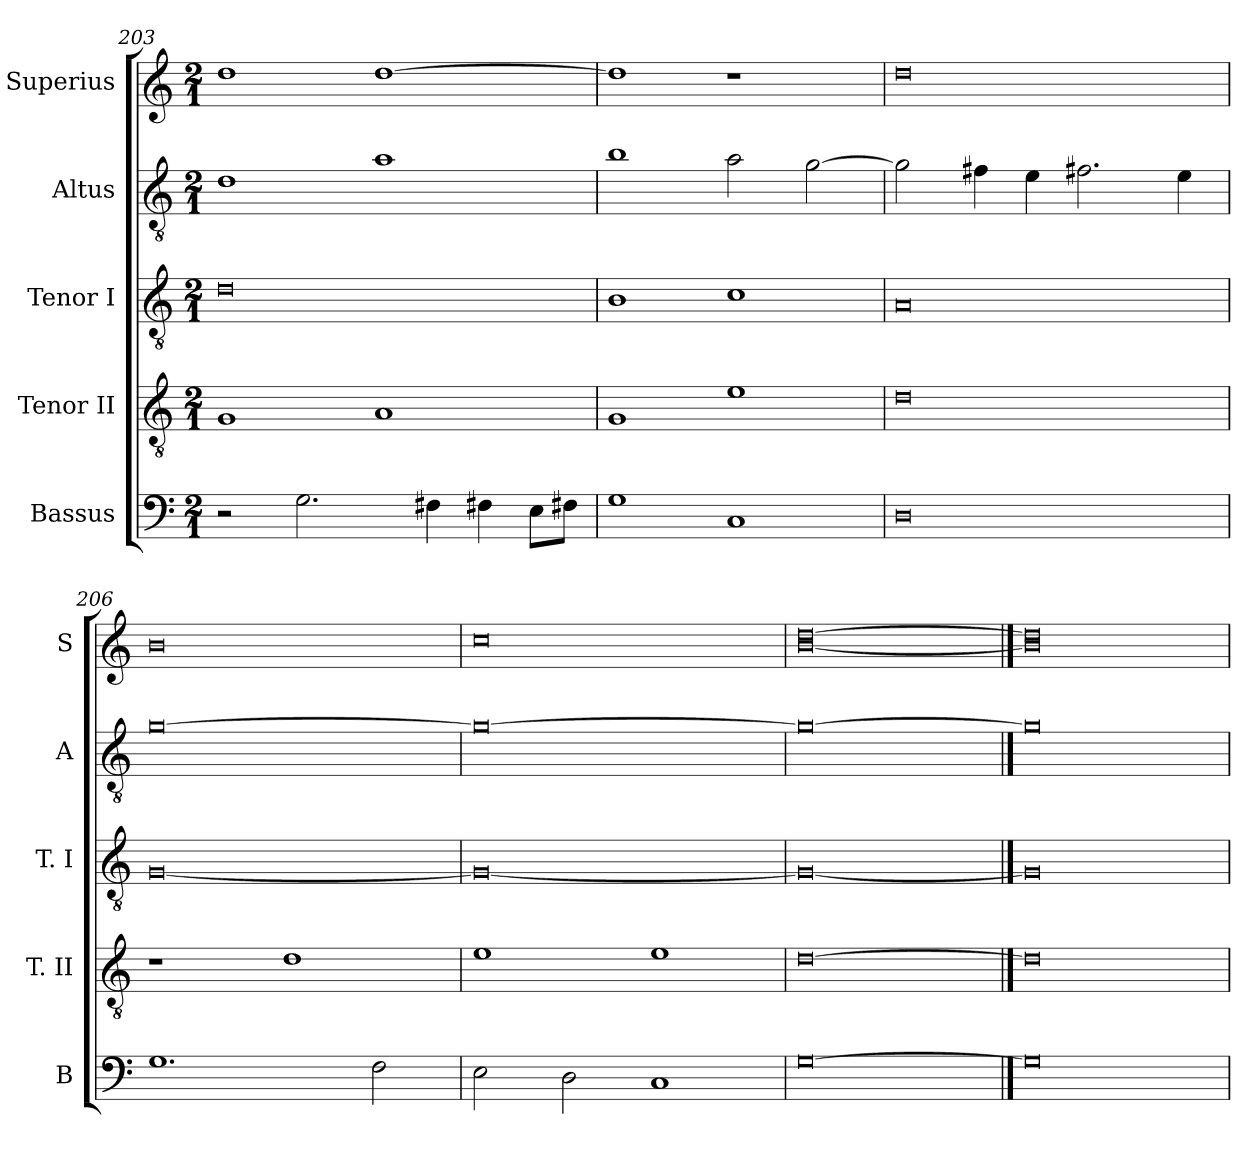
**kern	**kern	**kern	**kern	**kern
*part5	*part4	*part3	*part2	*part1
*staff5	*staff4	*staff3	*staff2	*staff1
*I"Bassus	*I"Tenor II	*I"Tenor I	*I"Altus	*I"Superius
*I'B	*I'T. II	*I'T. I	*I'A	*I'S
*clefF4	*clefGv2	*clefGv2	*clefGv2	*clefG2
*k[]	*k[]	*k[]	*k[]	*k[]
*C:	*C:	*C:	*C:	*C:
*M2/1	*M2/1	*M2/1	*M2/1	*M2/1
=203	=203	=203	=203	=203
2r	1G	0d	1d	1dd
2.G	.	.	.	.
.	1A	.	1a	[1dd
4F#X	.	.	.	.
4F#X	.	.	.	.
8EL	.	.	.	.
8F#XJ	.	.	.	.
=204	=204	=204	=204	=204
1G	1G	1B	1b	1dd]
1C	1e	1c	2a	1r
.	.	.	[2g	.
=205	=205	=205	=205	=205
0D	0d	0A	2g]	0dd
.	.	.	4f#X	.
.	.	.	4e	.
.	.	.	2.f#X	.
.	.	.	4e	.
=206	=206	=206	=206	=206
1.G	1r	[0G	[0g	0b
.	1d	.	.	.
2F	.	.	.	.
=207	=207	=207	=207	=207
2E	1e	0G_	0g_	0cc
2D	.	.	.	.
1C	1e	.	.	.
=208	=208	=208	=208	=208
[0G	[0d	0G_	0g_	[0b [0dd
==209	==209	==209	==209	==209
0G]	0d]	0G]	0g]	0b] 0dd]
=	=	=	=	=
*-	*-	*-	*-	*-
